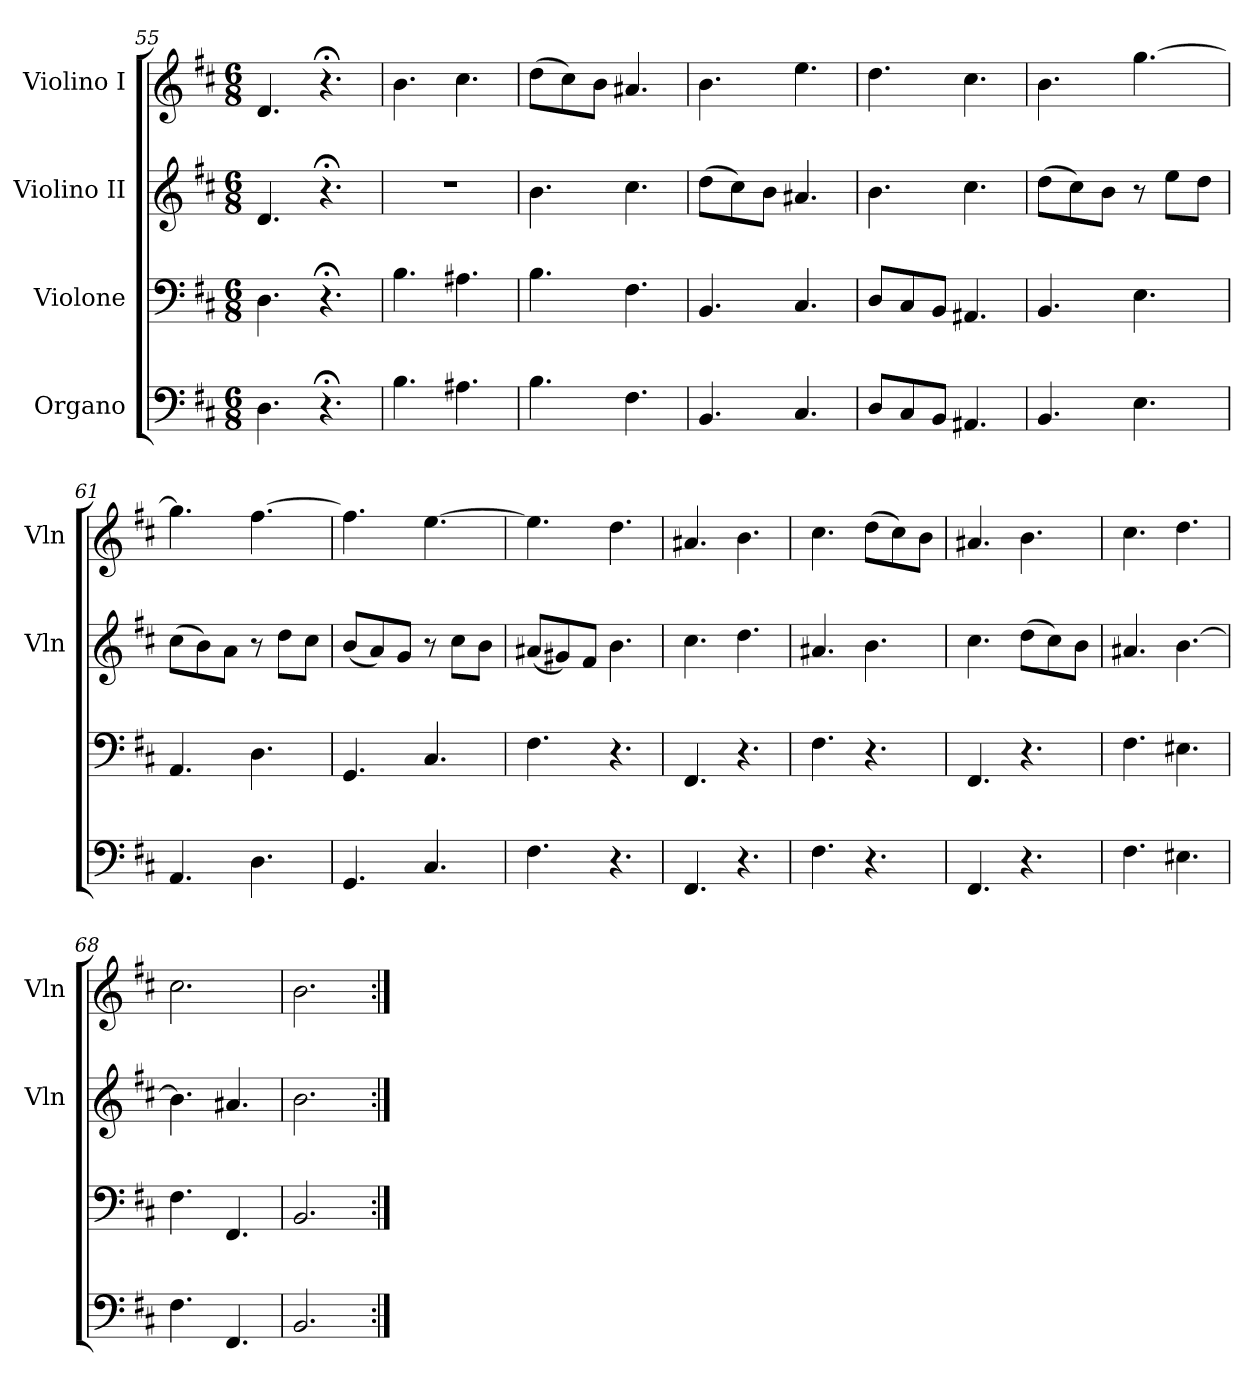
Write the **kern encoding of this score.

**kern	**kern	**kern	**kern
*part4	*part3	*part2	*part1
*staff4	*staff3	*staff2	*staff1
*I"Organo	*I"Violone	*I"Violino II	*I"Violino I
*	*	*I'Vln	*I'Vln
*clefF4	*clefF4	*clefG2	*clefG2
*k[f#c#]	*k[f#c#]	*k[f#c#]	*k[f#c#]
*M6/8	*M6/8	*M6/8	*M6/8
=55	=55	=55	=55
4.D	4.D	4.d	4.d
4.r;<	4.r;<	4.r;<	4.r;<
=56	=56	=56	=56
4.B	4.B	2.r	4.b
4.A#X	4.A#X	.	4.cc#
=57	=57	=57	=57
4.B	4.B	4.b	(8ddL
.	.	.	8cc#)
.	.	.	8bJ
4.F#	4.F#	4.cc#	4.a#X
=58	=58	=58	=58
4.BB	4.BB	(8ddL	4.b
.	.	8cc#)	.
.	.	8bJ	.
4.C#	4.C#	4.a#X	4.ee
=59	=59	=59	=59
8DL	8DL	4.b	4.dd
8C#	8C#	.	.
8BBJ	8BBJ	.	.
4.AA#X	4.AA#X	4.cc#	4.cc#
=60	=60	=60	=60
4.BB	4.BB	(8ddL	4.b
.	.	8cc#)	.
.	.	8bJ	.
4.E	4.E	8r	[4.gg
.	.	8eeL	.
.	.	8ddJ	.
=61	=61	=61	=61
4.AA	4.AA	(8cc#L	4.gg]
.	.	8b)	.
.	.	8aJ	.
4.D	4.D	8r	[4.ff#
.	.	8ddL	.
.	.	8cc#J	.
=62	=62	=62	=62
4.GG	4.GG	(8bL	4.ff#]
.	.	8a)	.
.	.	8gJ	.
4.C#	4.C#	8r	[4.ee
.	.	8cc#L	.
.	.	8bJ	.
=63	=63	=63	=63
4.F#	4.F#	(8a#XL	4.ee]
.	.	8g#X)	.
.	.	8f#J	.
4.r	4.r	4.b	4.dd
=64	=64	=64	=64
4.FF#	4.FF#	4.cc#	4.a#X
4.r	4.r	4.dd	4.b
=65	=65	=65	=65
4.F#	4.F#	4.a#X	4.cc#
4.r	4.r	4.b	(8ddL
.	.	.	8cc#)
.	.	.	8bJ
=66	=66	=66	=66
4.FF#	4.FF#	4.cc#	4.a#X
4.r	4.r	(8ddL	4.b
.	.	8cc#)	.
.	.	8bJ	.
=67	=67	=67	=67
4.F#	4.F#	4.a#X	4.cc#
4.E#X	4.E#X	[4.b	4.dd
=68	=68	=68	=68
4.F#	4.F#	4.b]	2.cc#
4.FF#	4.FF#	4.a#X	.
=69	=69	=69	=69
2.BB	2.BB	2.b	2.b
=:|!	=:|!	=:|!	=:|!
*-	*-	*-	*-
